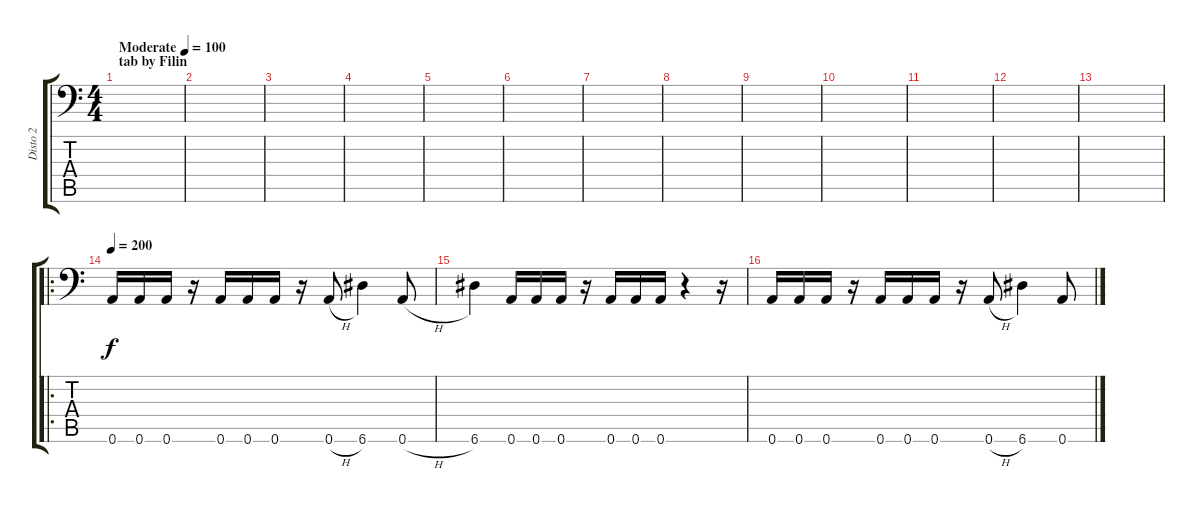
\track ("Disto 2" "Disto 2") {instrument distortionguitar}
\staff {score tabs}
\tuning (A3 E3 C3 G2 D2 A1) {hide}
\ts (4 4)
\section ("" "tab by Filin")
\tempo (100 "Moderate")
\clef f4
\ks c
|
|
|
|
|
|
|
|
|
|
|
|
|
\ro
\tempo 200
0.6.16 0.6.16 0.6.16 r.16 0.6.16 0.6.16 0.6.16 r.16 0.6{h}.8 6.6.4 0.6{h}.8 |
6.6.4 0.6.16 0.6.16 0.6.16 r.16 0.6.16 0.6.16 0.6.16 r.4 r.16 |
0.6.16 0.6.16 0.6.16 r.16 0.6.16 0.6.16 0.6.16 r.16 0.6{h}.8 6.6.4 0.6{h}.8
